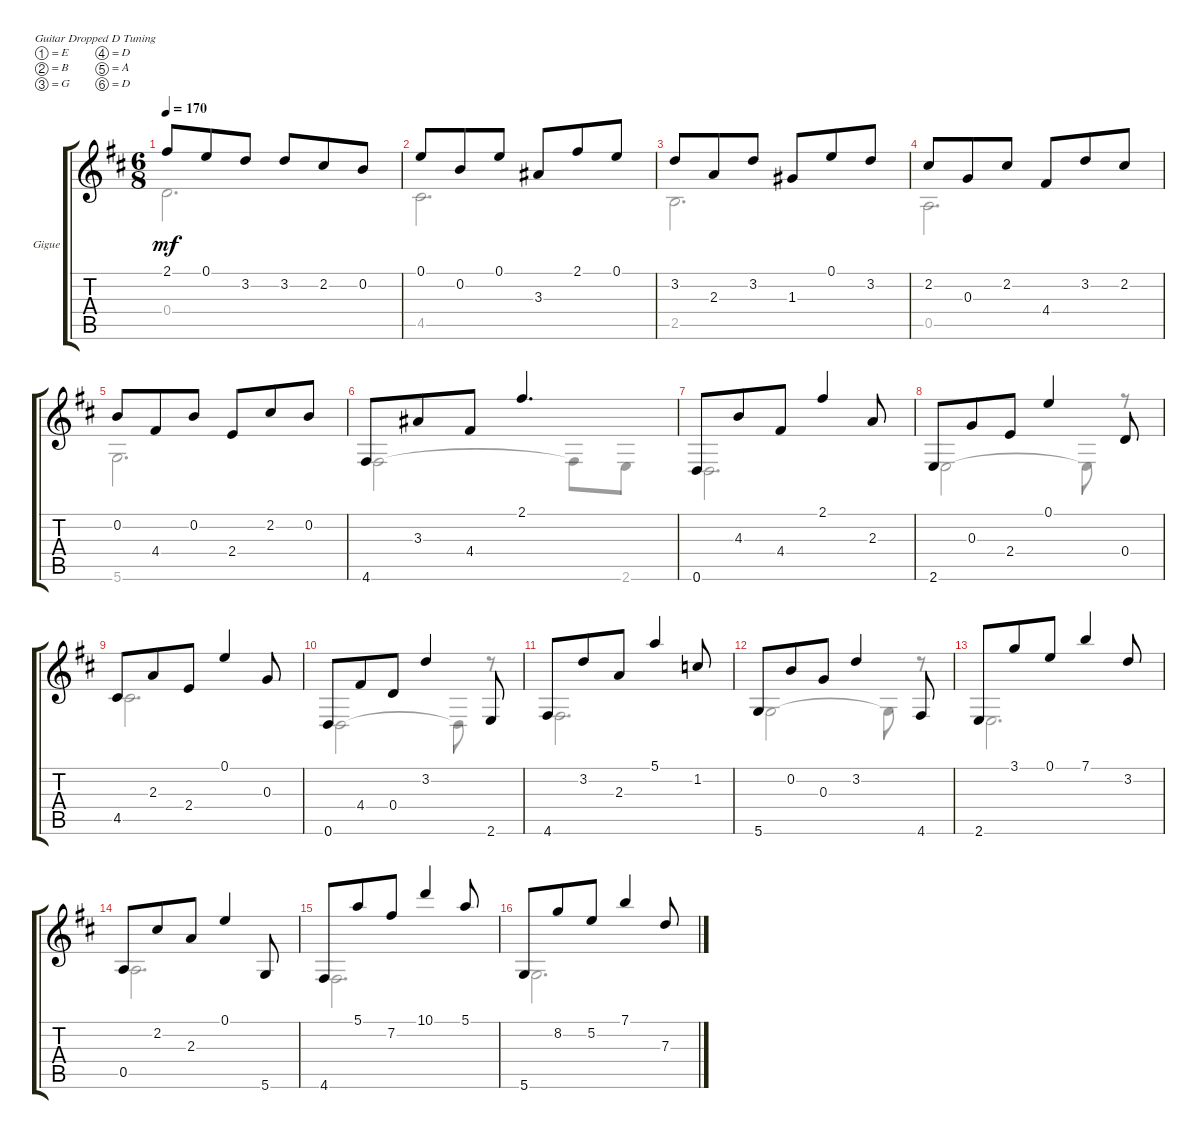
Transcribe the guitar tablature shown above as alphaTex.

\bracketExtendMode groupsimilarinstruments
\firstSystemTrackNameOrientation horizontal
\otherSystemsTrackNameOrientation horizontal
\track ("Gigue" "Gigue") {instrument acousticguitarnylon}
\staff {score tabs}
\tuning (E4 B3 G3 D3 A2 D2)
\voice
\ts (6 8)
\tempo 170
\clef g2
\ks d
2.1.8{dy mf} 0.1.8 3.2.8 3.2.8 2.2.8 0.2.8 |
0.1.8 0.2.8 0.1.8 3.3.8 2.1.8 0.1.8 |
3.2.8 2.3.8 3.2.8 1.3.8 0.1.8 3.2.8 |
2.2.8 0.3.8 2.2.8 4.4.8 3.2.8 2.2.8 |
0.2.8 4.4.8 0.2.8 2.4.8 2.2.8 0.2.8 |
4.6.8 3.3.8 4.4.8 2.1.4{d} |
0.6.8 4.3.8 4.4.8 2.1.4 2.3.8 |
2.6.8 0.3.8 2.4.8 0.1.4 0.4.8 |
4.5.8 2.3.8 2.4.8 0.1.4 0.3.8 |
0.6.8 4.4.8 0.4.8 3.2.4 2.6.8 |
4.6.8 3.2.8 2.3.8 5.1.4 1.2.8 |
5.6.8 0.2.8 0.3.8 3.2.4 4.6.8 |
2.6.8 3.1.8 0.1.8 7.1.4 3.2.8 |
0.5.8 2.2.8 2.3.8 0.1.4 5.6.8 |
4.6.8 5.1.8 7.2.8 10.1.4 5.1.8 |
5.6.8 8.2.8 5.2.8 7.1.4 7.3.8
\voice
\clef g2
\ottava regular
\simile none
\ks d
0.4.2{d dy mf} |
4.5.2{d} |
2.5.2{d} |
0.5.2{d} |
5.6.2{d} |
4.6.2 4.6{t}.8 2.6.8 |
0.6.2{d} |
2.6.2 2.6{t}.8 r.8 |
4.5.2{d} |
0.6.2 0.6{t}.8 r.8 |
4.6.2{d} |
5.6.2 5.6{t}.8 r.8 |
2.6.2{d} |
0.5.2{d} |
4.6.2{d} |
5.6.2{d}
